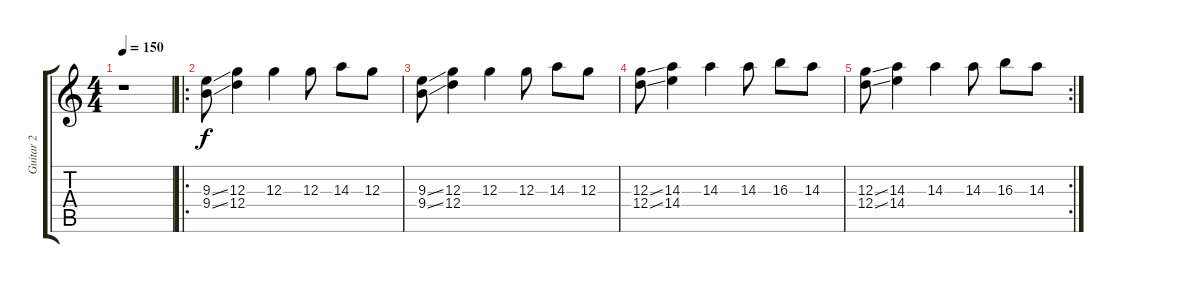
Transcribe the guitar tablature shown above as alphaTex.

\track ("Guitar 2" "Guitar 2") {instrument overdrivenguitar}
\staff {score tabs}
\tuning (E4 B3 G3 D3 A2 E2) {hide}
\ts (4 4)
\tempo 150
\clef g2
\ks c
r.1{dy f} |
\ro
(9.3{ss} 9.4{ss}).8 (12.3 12.4).4 12.3.4 12.3.8 14.3.8 12.3.8 |
(9.3{ss} 9.4{ss}).8 (12.3 12.4).4 12.3.4 12.3.8 14.3.8 12.3.8 |
(12.3{ss} 12.4{ss}).8 (14.3 14.4).4 14.3.4 14.3.8 16.3.8 14.3.8 |
\rc 2
(12.3{ss} 12.4{ss}).8 (14.3 14.4).4 14.3.4 14.3.8 16.3.8 14.3.8
